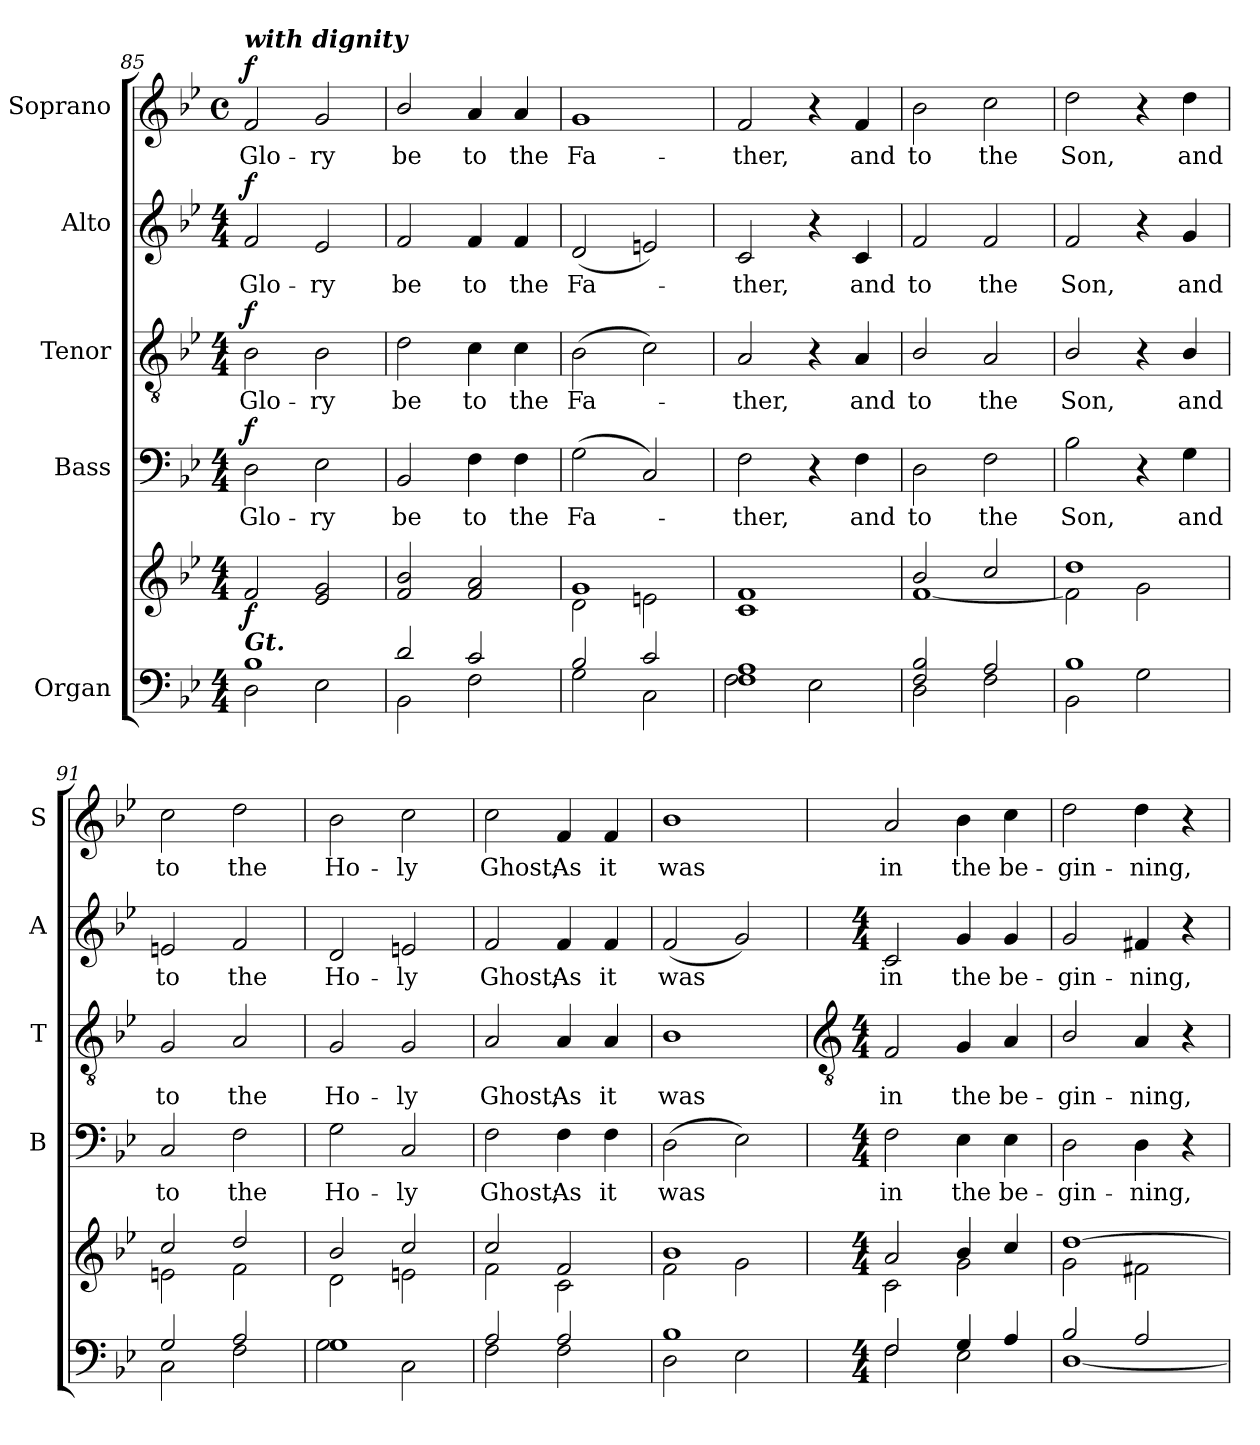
**kern	**kern	**dynam	**kern	**text	**dynam	**kern	**text	**dynam	**kern	**text	**dynam	**kern	**text	**dynam
*part5	*part5	*part5	*part4	*part4	*part4	*part3	*part3	*part3	*part2	*part2	*part2	*part1	*part1	*part1
*staff6	*staff5	*staff5/6	*staff4	*staff4	*staff4	*staff3	*staff3	*staff3	*staff2	*staff2	*staff2	*staff1	*staff1	*staff1
*I"Organ	*	*	*I"Bass	*	*	*I"Tenor	*	*	*I"Alto	*	*	*I"Soprano	*	*
*	*	*	*I'B	*	*	*I'T	*	*	*I'A	*	*	*I'S	*	*
!!LO:LB:g=z
*clefF4	*clefG2	*	*clefF4	*	*	*clefGv2	*	*	*clefG2	*	*	*clefG2	*	*
*k[b-e-]	*k[b-e-]	*	*k[b-e-]	*	*	*k[b-e-]	*	*	*k[b-e-]	*	*	*k[b-e-]	*	*
*B-:	*B-:	*	*B-:	*	*	*B-:	*	*	*B-:	*	*	*B-:	*	*
*M4/4	*M4/4	*	*M4/4	*	*	*M4/4	*	*	*M4/4	*	*	*M4/4	*	*
*	*	*	*	*	*	*	*	*	*	*	*	*met(c)	*	*
=85	=85	=85	=85	=85	=85	=85	=85	=85	=85	=85	=85	=85	=85	=85
*^	*^	*	*	*	*	*	*	*	*	*	*	*	*	*
!	!	!	!	!	!	!	!	!	!	!	!	!	!	!LO:TX:a:Bi:t=with dignity	!	!
!LO:TX:a:Bi:t=Gt.	!	!	!	!	!	!	!	!	!	!	!	!	!	!	!	!
!	!	!	!	!LO:DY:b	!	!LO:LY:b	!LO:DY:b	!	!LO:LY:b	!LO:DY:b	!	!LO:LY:b	!LO:DY:b	!	!LO:LY:b	!LO:DY:b
1B-/	2D\	2f/	2ryy	f	2D	Glo-	f	2B-	Glo-	f	2f	Glo-	f	2f	Glo-	f
!	!	!	!	!	!	!LO:LY:b	!	!	!LO:LY:b	!	!	!LO:LY:b	!	!	!LO:LY:b	!
.	2E-\	2e-/ 2g/	2ryy	.	2E-	-ry	.	2B-	-ry	.	2e-	-ry	.	2g	-ry	.
=86	=86	=86	=86	=86	=86	=86	=86	=86	=86	=86	=86	=86	=86	=86	=86	=86
!	!	!	!	!	!	!LO:LY:b	!	!	!LO:LY:b	!	!	!LO:LY:b	!	!	!LO:LY:b	!
2d/	2BB-\	2f/ 2b-/	2ryy	.	2BB-	be	.	2d	be	.	2f	be	.	2b-/	be	.
!	!	!	!	!	!	!LO:LY:b	!	!	!LO:LY:b	!	!	!LO:LY:b	!	!	!LO:LY:b	!
2c/	2F\	2f/ 2a/	2ryy	.	4F	to	.	4c	to	.	4f	to	.	4a	to	.
!	!	!	!	!	!	!LO:LY:b	!	!	!LO:LY:b	!	!	!LO:LY:b	!	!	!LO:LY:b	!
.	.	.	.	.	4F	the	.	4c	the	.	4f	the	.	4a	the	.
=87	=87	=87	=87	=87	=87	=87	=87	=87	=87	=87	=87	=87	=87	=87	=87	=87
!	!	!	!	!	!	!LO:LY:b	!	!	!LO:LY:b	!	!	!LO:LY:b	!	!	!LO:LY:b	!
2B-/	2G\	1g/	2d\	.	(<2G	Fa-	.	(>2B-	Fa-	.	(<2d	Fa-	.	1g	Fa-	.
2c/	2C\	.	2en\	.	2C)	.	.	2c)	.	.	2en)	.	.	.	.	.
=88	=88	=88	=88	=88	=88	=88	=88	=88	=88	=88	=88	=88	=88	=88	=88	=88
!	!	!	!	!	!	!LO:LY:b	!	!	!LO:LY:b	!	!	!LO:LY:b	!	!	!LO:LY:b	!
1F/ 1A/	2F\	1f/	1c\	.	2F	ther,	.	2A	ther,	.	2c	ther,	.	2f	-ther,	.
.	2E-\	.	.	.	4r	.	.	4r	.	.	4r	.	.	4r	.	.
!	!	!	!	!	!	!LO:LY:b	!	!	!LO:LY:b	!	!	!LO:LY:b	!	!	!LO:LY:b	!
.	.	.	.	.	4F	and	.	4A	and	.	4c	and	.	4f	and	.
=89	=89	=89	=89	=89	=89	=89	=89	=89	=89	=89	=89	=89	=89	=89	=89	=89
!	!	!	!	!	!	!LO:LY:b	!	!	!LO:LY:b	!	!	!LO:LY:b	!	!	!LO:LY:b	!
2F/ 2B-/	2D\	2b-/	[1f\	.	2D	to	.	2B-/	to	.	2f	to	.	2b-	to	.
!	!	!	!	!	!	!LO:LY:b	!	!	!LO:LY:b	!	!	!LO:LY:b	!	!	!LO:LY:b	!
2A/	2F\	2cc/	.	.	2F	the	.	2A	the	.	2f	the	.	2cc	the	.
=90	=90	=90	=90	=90	=90	=90	=90	=90	=90	=90	=90	=90	=90	=90	=90	=90
!	!	!	!	!	!	!LO:LY:b	!	!	!LO:LY:b	!	!	!LO:LY:b	!	!	!LO:LY:b	!
1B-/	2BB-\	1dd/	2f\]	.	2B-	Son,	.	2B-/	Son,	.	2f	Son,	.	2dd	Son,	.
.	2G\	.	2g\	.	4r	.	.	4r	.	.	4r	.	.	4r	.	.
!	!	!	!	!	!	!LO:LY:b	!	!	!LO:LY:b	!	!	!LO:LY:b	!	!	!LO:LY:b	!
.	.	.	.	.	4G	and	.	4B-/	and	.	4g	and	.	4dd	and	.
=91	=91	=91	=91	=91	=91	=91	=91	=91	=91	=91	=91	=91	=91	=91	=91	=91
!	!	!	!	!	!	!LO:LY:b	!	!	!LO:LY:b	!	!	!LO:LY:b	!	!	!LO:LY:b	!
2G/	2C\	2cc/	2en\	.	2C	to	.	2G	to	.	2en	to	.	2cc	to	.
!	!	!	!	!	!	!LO:LY:b	!	!	!LO:LY:b	!	!	!LO:LY:b	!	!	!LO:LY:b	!
2A/	2F\	2dd/	2f\	.	2F	the	.	2A	the	.	2f	the	.	2dd	the	.
=92	=92	=92	=92	=92	=92	=92	=92	=92	=92	=92	=92	=92	=92	=92	=92	=92
!	!	!	!	!	!	!LO:LY:b	!	!	!LO:LY:b	!	!	!LO:LY:b	!	!	!LO:LY:b	!
1G/	2G\	2b-/	2d\	.	2G	Ho-	.	2G	Ho-	.	2d	Ho-	.	2b-	Ho-	.
!	!	!	!	!	!	!LO:LY:b	!	!	!LO:LY:b	!	!	!LO:LY:b	!	!	!LO:LY:b	!
.	2C\	2cc/	2en\	.	2C	-ly	.	2G	-ly	.	2en	-ly	.	2cc	-ly	.
=93	=93	=93	=93	=93	=93	=93	=93	=93	=93	=93	=93	=93	=93	=93	=93	=93
!	!	!	!	!	!	!LO:LY:b	!	!	!LO:LY:b	!	!	!LO:LY:b	!	!	!LO:LY:b	!
2A/	2F\	2cc/	2f\	.	2F	Ghost;	.	2A	Ghost;	.	2f	Ghost;	.	2cc	Ghost;	.
!	!	!	!	!	!	!LO:LY:b	!	!	!LO:LY:b	!	!	!LO:LY:b	!	!	!LO:LY:b	!
2A/	2F\	2f/	2c\	.	4F	As	.	4A	As	.	4f	As	.	4f	As	.
!	!	!	!	!	!	!LO:LY:b	!	!	!LO:LY:b	!	!	!LO:LY:b	!	!	!LO:LY:b	!
.	.	.	.	.	4F	it	.	4A	it	.	4f	it	.	4f	it	.
=94	=94	=94	=94	=94	=94	=94	=94	=94	=94	=94	=94	=94	=94	=94	=94	=94
!	!	!	!	!	!	!LO:LY:b	!	!	!LO:LY:b	!	!	!LO:LY:b	!	!	!LO:LY:b	!
1B-/	2D\	1b-/	2f\	.	(>2D	was	.	1B-	was	.	(<2f	was	.	1b-	was	.
.	2E-\	.	2g\	.	2E-)	.	.	.	.	.	2g)	.	.	.	.	.
!!LO:LB:g=z
=95	=95	=95	=95	=95	=95	=95	=95	=95	=95	=95	=95	=95	=95	=95	=95	=95
*	*	*	*	*	*	*	*	*clefGv2	*	*	*	*	*	*	*	*
*M4/4	*	*M4/4	*	*	*M4/4	*	*	*M4/4	*	*	*M4/4	*	*	*	*	*
!	!	!	!	!	!	!LO:LY:b	!	!	!LO:LY:b	!	!	!LO:LY:b	!	!	!LO:LY:b	!
2F/	2F\	2a/	2c\	.	2F	in	.	2F	in	.	2c	in	.	2a	in	.
!	!	!	!	!	!	!LO:LY:b	!	!	!LO:LY:b	!	!	!LO:LY:b	!	!	!LO:LY:b	!
4G/	2E-\	4b-/	2g\	.	4E-	the	.	4G	the	.	4g	the	.	4b-	the	.
!	!	!	!	!	!	!LO:LY:b	!	!	!LO:LY:b	!	!	!LO:LY:b	!	!	!LO:LY:b	!
4A/	.	4cc/	.	.	4E-	be-	.	4A	be-	.	4g	be-	.	4cc	be-	.
=96	=96	=96	=96	=96	=96	=96	=96	=96	=96	=96	=96	=96	=96	=96	=96	=96
!	!	!	!	!	!	!LO:LY:b	!	!	!LO:LY:b	!	!	!LO:LY:b	!	!	!LO:LY:b	!
2B-/	[1D\	[1dd/	2g\	.	2D	-gin-	.	2B-/	-gin-	.	2g	-gin-	.	2dd	-gin-	.
!	!	!	!	!	!	!LO:LY:b	!	!	!LO:LY:b	!	!	!LO:LY:b	!	!	!LO:LY:b	!
2A/	.	.	2f#X\	.	4D	-ning,	.	4A	-ning,	.	4f#X	-ning,	.	4dd	-ning,	.
.	.	.	.	.	4r	.	.	4r	.	.	4r	.	.	4r	.	.
*v	*v	*	*	*	*	*	*	*	*	*	*	*	*	*	*	*
*	*v	*v	*	*	*	*	*	*	*	*	*	*	*	*	*
=	=	=	=	=	=	=	=	=	=	=	=	=	=	=
*-	*-	*-	*-	*-	*-	*-	*-	*-	*-	*-	*-	*-	*-	*-
